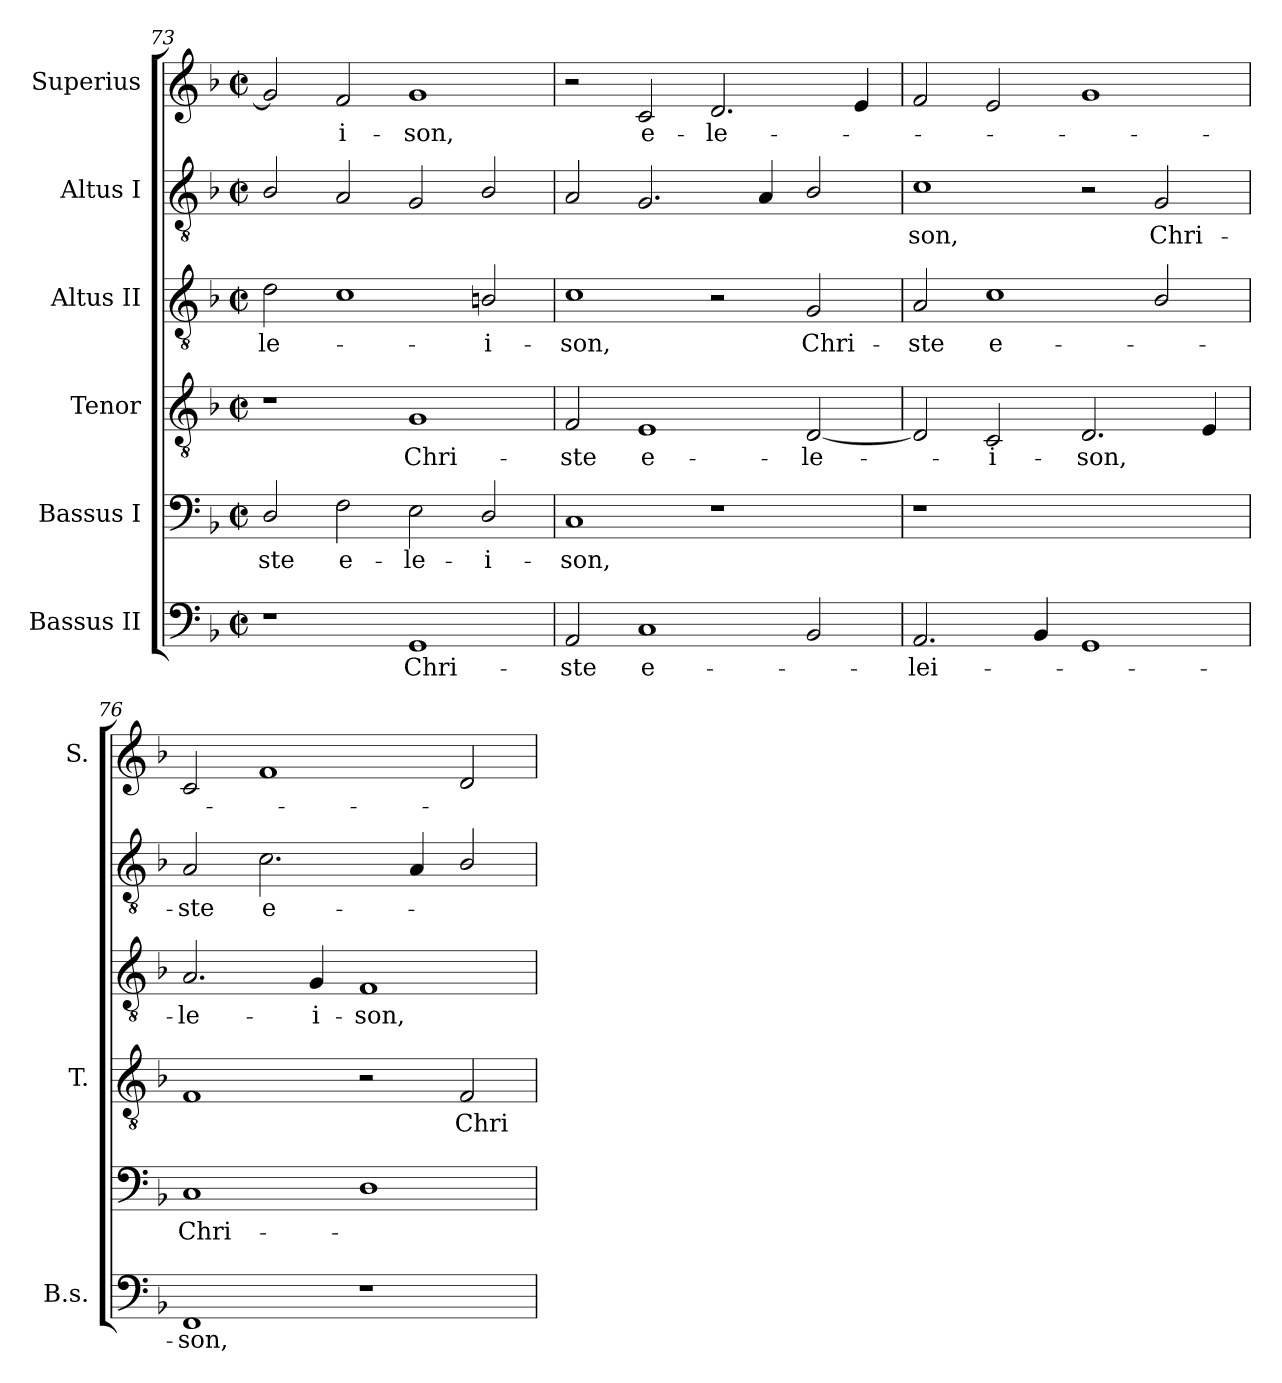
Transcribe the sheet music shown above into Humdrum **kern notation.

**kern	**text	**kern	**text	**kern	**text	**kern	**text	**kern	**text	**kern	**text
*part6	*part6	*part5	*part5	*part4	*part4	*part3	*part3	*part2	*part2	*part1	*part1
*staff6	*staff6	*staff5	*staff5	*staff4	*staff4	*staff3	*staff3	*staff2	*staff2	*staff1	*staff1
*I"Bassus II	*	*I"Bassus I	*	*I"Tenor	*	*I"Altus II	*	*I"Altus I	*	*I"Superius	*
*I'B.s.	*	*	*	*I'T.	*	*	*	*	*	*I'S.	*
*clefF4	*	*clefF4	*	*clefGv2	*	*clefGv2	*	*clefGv2	*	*clefG2	*
*	*	*	*	*ITrd7c12	*	*ITrd7c12	*	*ITrd7c12	*	*	*
*k[b-]	*	*k[b-]	*	*k[b-]	*	*k[b-]	*	*k[b-]	*	*k[b-]	*
*F:	*	*F:	*	*F:	*	*F:	*	*F:	*	*F:	*
*M2/2	*	*M2/2	*	*M2/2	*	*M2/2	*	*M2/2	*	*M2/2	*
*met(c|)	*	*met(c|)	*	*met(c|)	*	*met(c|)	*	*met(c|)	*	*met(c|)	*
=73	=73	=73	=73	=73	=73	=73	=73	=73	=73	=73	=73
!	!	!	!LO:LY:b:color=#000000	!	!	!	!	!	!	!	!
!	!	!	!	!	!	!	!LO:LY:b:color=#000000	!	!	!	!
1r	.	2Di/	-ste	1r	.	2Di\	-le-	2BB-i/	.	2gi/]	.
!	!	!	!LO:LY:b:color=#000000	!	!	!	!	!	!	!	!
!	!	!	!	!	!	!	!	!	!	!	!LO:LY:b:color=#000000
.	.	2Fi\	e-	.	.	1Ci	.	2AAi/	.	2fi/	-i-
!	!LO:LY:b:color=#000000	!	!	!	!	!	!	!	!	!	!
!	!	!	!LO:LY:b:color=#000000	!	!	!	!	!	!	!	!
!	!	!	!	!	!LO:LY:b:color=#000000	!	!	!	!	!	!
!	!	!	!	!	!	!	!	!	!	!	!LO:LY:b:color=#000000
1GGi	Chri-	2Ei\	-le-	1GGi	Chri-	.	.	2GGi/	.	1gi	-son,
!	!	!	!LO:LY:b:color=#000000	!	!	!	!	!	!	!	!
!	!	!	!	!	!	!	!LO:LY:b:color=#000000	!	!	!	!
.	.	2Di/	-i-	.	.	2BBni/	-i-	2BB-i/	.	.	.
=74	=74	=74	=74	=74	=74	=74	=74	=74	=74	=74	=74
!	!LO:LY:b:color=#000000	!	!	!	!	!	!	!	!	!	!
!	!	!	!LO:LY:b:color=#000000	!	!	!	!	!	!	!	!
!	!	!	!	!	!LO:LY:b:color=#000000	!	!	!	!	!	!
!	!	!	!	!	!	!	!LO:LY:b:color=#000000	!	!	!	!
2AAi/	-ste	1Ci	-son,	2FFi/	-ste	1Ci	-son,	2AAi/	.	2r	.
!	!LO:LY:b:color=#000000	!	!	!	!	!	!	!	!	!	!
!	!	!	!	!	!LO:LY:b:color=#000000	!	!	!	!	!	!
!	!	!	!	!	!	!	!	!	!	!	!LO:LY:b:color=#000000
1Ci	e-	.	.	1EEi	e-	.	.	2.GGi/	.	2ci/	e-
!	!	!	!	!	!	!	!	!	!	!	!LO:LY:b:color=#000000
.	.	1r	.	.	.	2r	.	.	.	2.di/	-le-
.	.	.	.	.	.	.	.	4AAi/	.	.	.
!	!	!	!	!	!LO:LY:b:color=#000000	!	!	!	!	!	!
!	!	!	!	!	!	!	!LO:LY:b:color=#000000	!	!	!	!
2BB-i/	.	.	.	[<2DDi/	-le-	2GGi/	Chri-	2BB-i/	.	.	.
.	.	.	.	.	.	.	.	.	.	4ei/	.
=75	=75	=75	=75	=75	=75	=75	=75	=75	=75	=75	=75
!	!LO:LY:b:color=#000000	!LO:N:vis=1	!	!	!	!	!	!	!	!	!
!	!	!	!	!	!	!	!LO:LY:b:color=#000000	!	!	!	!
!	!	!	!	!	!	!	!	!	!LO:LY:b:color=#000000	!	!
2.AAi/	-lei-	1r	.	2DDi/]	.	2AAi/	-ste	1Ci	-son,	2fi/	.
!	!	!	!	!	!LO:LY:b:color=#000000	!	!	!	!	!	!
!	!	!	!	!	!	!	!LO:LY:b:color=#000000	!	!	!	!
.	.	.	.	2CCi/	-i-	1Ci	e-	.	.	2ei/	.
4BB-i/	.	.	.	.	.	.	.	.	.	.	.
!	!	!	!	!	!LO:LY:b:color=#000000	!	!	!	!	!	!
1GGi	.	1ryy	.	2.DDi/	-son,	.	.	2r	.	1gi	.
!	!	!	!	!	!	!	!	!	!LO:LY:b:color=#000000	!	!
.	.	.	.	.	.	2BB-i/	.	2GGi/	Chri-	.	.
.	.	.	.	4EEi/	.	.	.	.	.	.	.
!!LO:LB:g=z
=76	=76	=76	=76	=76	=76	=76	=76	=76	=76	=76	=76
!	!LO:LY:b:color=#000000	!	!	!	!	!	!	!	!	!	!
!	!	!	!LO:LY:b:color=#000000	!	!	!	!	!	!	!	!
!	!	!	!	!	!	!	!LO:LY:b:color=#000000	!	!	!	!
!	!	!	!	!	!	!	!	!	!LO:LY:b:color=#000000	!	!
1FFi	-son,	1Ci	Chri-	1FFi	.	2.AAi/	-le-	2AAi/	-ste	2ci/	.
!	!	!	!	!	!	!	!	!	!LO:LY:b:color=#000000	!	!
.	.	.	.	.	.	.	.	2.Ci\	e-	1fi	.
!	!	!	!	!	!	!	!LO:LY:b:color=#000000	!	!	!	!
.	.	.	.	.	.	4GGi/	-i-	.	.	.	.
!	!	!	!	!	!	!	!LO:LY:b:color=#000000	!	!	!	!
1r	.	1Di	.	2r	.	1FFi	-son,	.	.	.	.
.	.	.	.	.	.	.	.	4AAi/	.	.	.
!	!	!	!	!	!LO:LY:b:color=#000000	!	!	!	!	!	!
.	.	.	.	2FFi/	Chri-	.	.	2BB-i/	.	2di/	.
=	=	=	=	=	=	=	=	=	=	=	=
*-	*-	*-	*-	*-	*-	*-	*-	*-	*-	*-	*-
